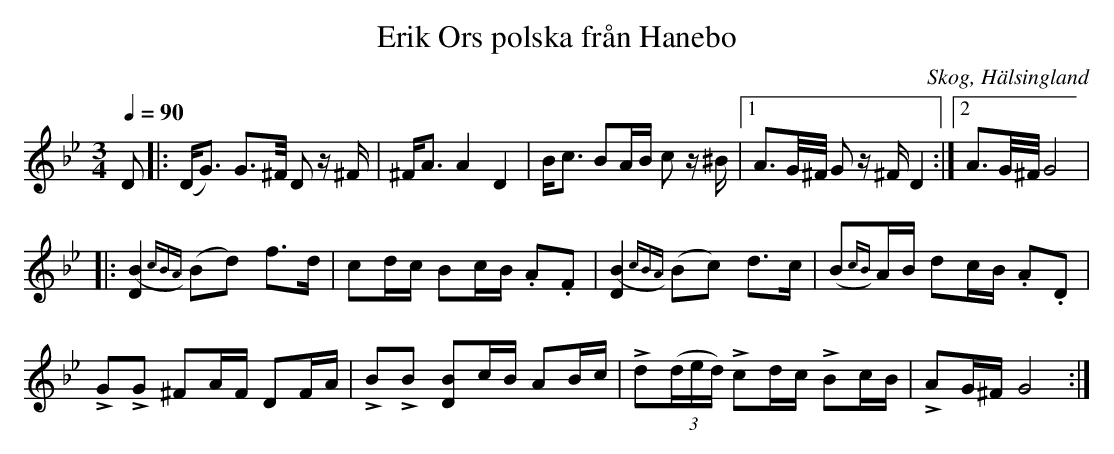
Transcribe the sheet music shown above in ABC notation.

X:1
T: Erik Ors polska från Hanebo
O: Skog, Hälsingland
M: 3/4
L: 1/16
Q: 1/4=90
K: Gm
D2 |: (D2<G2) G2>^F D2 z ^F|^F2<A2 A4 D4|B2<c2 B2AB c2 z ^B|1 A2>G^F/ G2 z ^F D4:|2 A2>G^F/ G8|
|: [D4 (B4]{cBA}) (B2d2) f2>d2|c2dc B2cB .A2.F2|[D4 (B4]{cBA}) (B2c2) d2>c2|(B2{cB})AB d2cB .A2.D2|
LG2LG2 ^F2AF D2FA|LB2LB2 [D2 B2]cB A2Bc|Ld2(3(ded) Lc2dc LB2cB|LA2G^F G8:|
